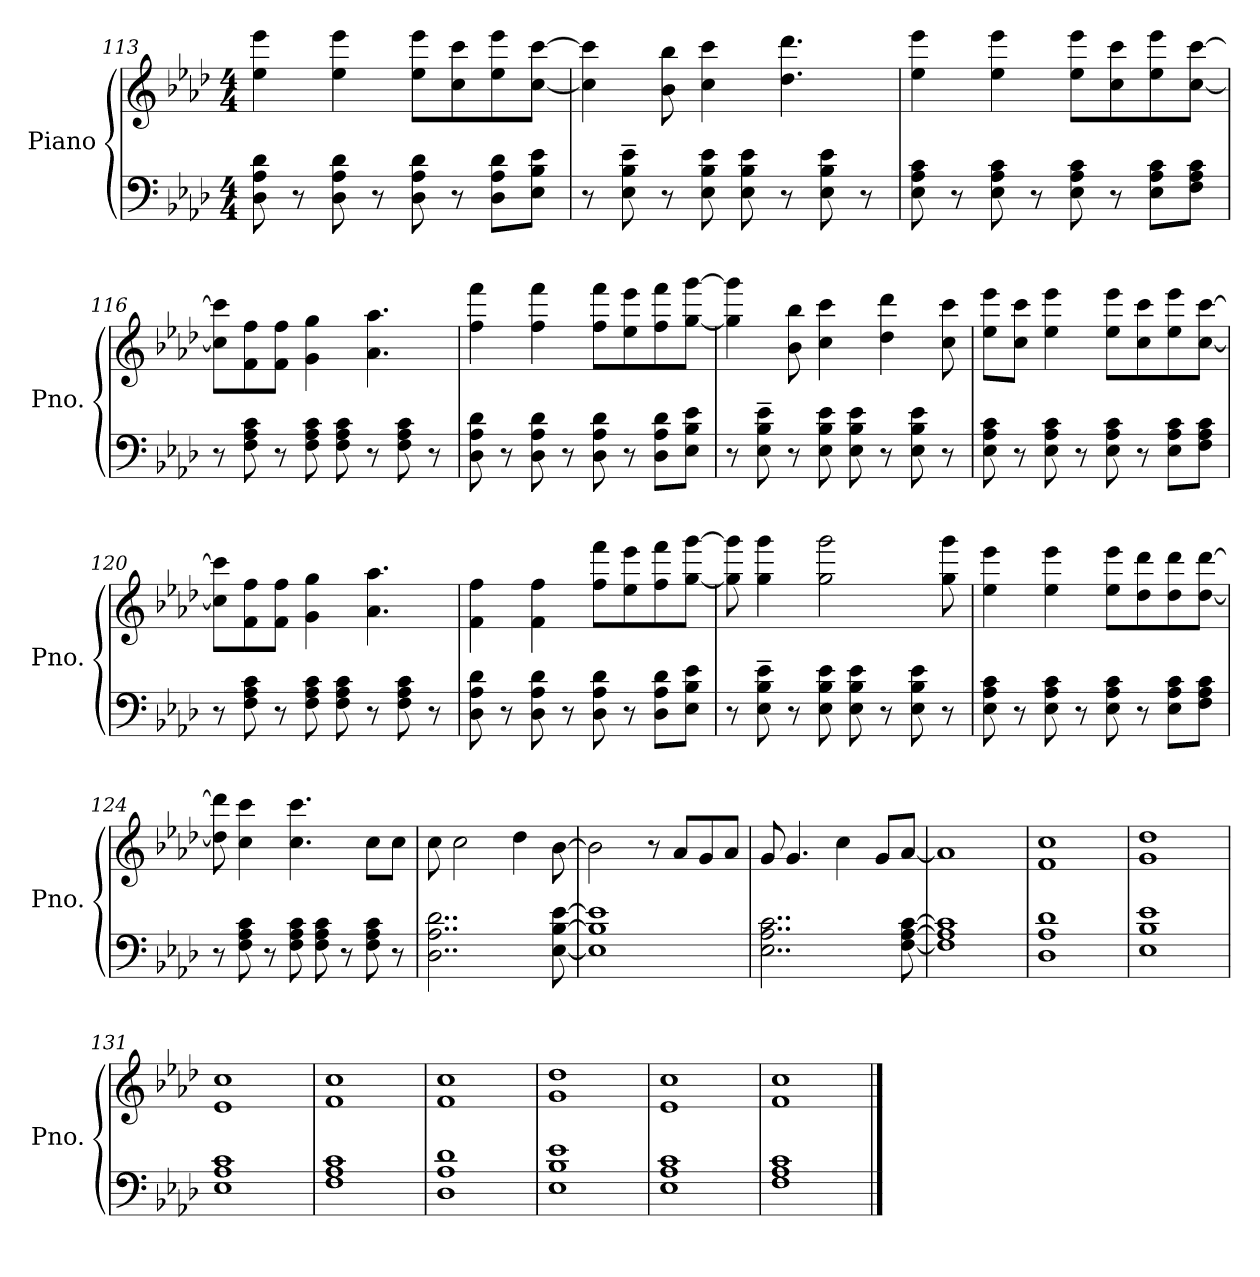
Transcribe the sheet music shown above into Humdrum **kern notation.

**kern	**kern
*part1	*part1
*staff2	*staff1
*I"Piano	*
*I'Pno.	*
*clefF4	*clefG2
*k[b-e-a-d-]	*k[b-e-a-d-]
*M4/4	*M4/4
=113	=113
8D-\ 8A-\ 8d-\	4ee-\ 4eee-\
8r	.
8D-\ 8A-\ 8d-\	4ee-\ 4eee-\
8r	.
8D-\ 8A-\ 8d-\	8ee-\ 8eee-\L
8r	8cc\ 8ccc\
8D-\ 8A-\ 8d-\L	8ee-\ 8eee-\
8E-\ 8B-\ 8e-\J	[8cc\ [8ccc\J
!!LO:LB:g=z
=114	=114
8r	4cc\] 4ccc\]
8E-\~ 8B-\~ 8e-\~	.
8r	8b-\ 8bb-\
8E-\ 8B-\ 8e-\	4cc\ 4ccc\
8E-\ 8B-\ 8e-\	.
8r	4.dd-\ 4.ddd-\
8E-\ 8B-\ 8e-\	.
8r	.
=115	=115
8E-\ 8A-\ 8c\	4ee-\ 4eee-\
8r	.
8E-\ 8A-\ 8c\	4ee-\ 4eee-\
8r	.
8E-\ 8A-\ 8c\	8ee-\ 8eee-\L
8r	8cc\ 8ccc\
8E-\ 8A-\ 8c\L	8ee-\ 8eee-\
8F\ 8A-\ 8c\J	[8cc\ [8ccc\J
=116	=116
8r	8cc\] 8ccc\]L
8F\ 8A-\ 8c\	8f\ 8ff\
8r	8f\ 8ff\J
8F\ 8A-\ 8c\	4g\ 4gg\
8F\ 8A-\ 8c\	.
8r	4.a-\ 4.aa-\
8F\ 8A-\ 8c\	.
8r	.
=117	=117
8D-\ 8A-\ 8d-\	4ff\ 4fff\
8r	.
8D-\ 8A-\ 8d-\	4ff\ 4fff\
8r	.
8D-\ 8A-\ 8d-\	8ff\ 8fff\L
8r	8ee-\ 8eee-\
8D-\ 8A-\ 8d-\L	8ff\ 8fff\
8E-\ 8B-\ 8e-\J	[8gg\ [8ggg\J
=118	=118
8r	4gg\] 4ggg\]
8E-\~ 8B-\~ 8e-\~	.
8r	8b-\ 8bb-\
8E-\ 8B-\ 8e-\	4cc\ 4ccc\
8E-\ 8B-\ 8e-\	.
8r	4dd-\ 4ddd-\
8E-\ 8B-\ 8e-\	.
8r	8cc\ 8ccc\
!!LO:PB:g=z
=119	=119
8E-\ 8A-\ 8c\	8ee-\ 8eee-\L
8r	8cc\ 8ccc\J
8E-\ 8A-\ 8c\	4ee-\ 4eee-\
8r	.
8E-\ 8A-\ 8c\	8ee-\ 8eee-\L
8r	8cc\ 8ccc\
8E-\ 8A-\ 8c\L	8ee-\ 8eee-\
8F\ 8A-\ 8c\J	[8cc\ [8ccc\J
=120	=120
8r	8cc\] 8ccc\]L
8F\ 8A-\ 8c\	8f\ 8ff\
8r	8f\ 8ff\J
8F\ 8A-\ 8c\	4g\ 4gg\
8F\ 8A-\ 8c\	.
8r	4.a-\ 4.aa-\
8F\ 8A-\ 8c\	.
8r	.
=121	=121
8D-\ 8A-\ 8d-\	4f\ 4ff\
8r	.
8D-\ 8A-\ 8d-\	4f\ 4ff\
8r	.
8D-\ 8A-\ 8d-\	8ff\ 8fff\L
8r	8ee-\ 8eee-\
8D-\ 8A-\ 8d-\L	8ff\ 8fff\
8E-\ 8B-\ 8e-\J	[8gg\ [8ggg\J
=122	=122
8r	8gg\] 8ggg\]
8E-\~ 8B-\~ 8e-\~	4gg\ 4ggg\
8r	.
8E-\ 8B-\ 8e-\	2gg\ 2ggg\
8E-\ 8B-\ 8e-\	.
8r	.
8E-\ 8B-\ 8e-\	.
8r	8gg\ 8ggg\
=123	=123
8E-\ 8A-\ 8c\	4ee-\ 4eee-\
8r	.
8E-\ 8A-\ 8c\	4ee-\ 4eee-\
8r	.
8E-\ 8A-\ 8c\	8ee-\ 8eee-\L
8r	8dd-\ 8ddd-\
8E-\ 8A-\ 8c\L	8dd-\ 8ddd-\
8F\ 8A-\ 8c\J	[8dd-\ [8ddd-\J
!!LO:LB:g=z
=124	=124
8r	8dd-\] 8ddd-\]
8F\ 8A-\ 8c\	4cc\ 4ccc\
8r	.
8F\ 8A-\ 8c\	4.cc\ 4.ccc\
8F\ 8A-\ 8c\	.
8r	.
8F\ 8A-\ 8c\	8cc\L
8r	8cc\J
=125	=125
2..D-\ 2..A-\ 2..d-\	8cc\
.	2cc\
.	4dd-\
[8E-\ [8B-\ [8e-\	[8b-\
=126	=126
1E-] 1B-] 1e-]	2b-\]
.	8r
.	8a-/L
.	8g/
.	8a-/J
=127	=127
2..E-\ 2..A-\ 2..c\	8g/
.	4.g/
.	4cc\
.	8g/L
[8F\ [8A-\ [8c\	[8a-/J
=128	=128
1F] 1A-] 1c]	1a-]
=129	=129
1D- 1A- 1d-	1f 1cc
=130	=130
1E- 1B- 1e-	1g 1dd-
=131	=131
1E- 1A- 1c	1e- 1cc
=132	=132
1F 1A- 1c	1f 1cc
=133	=133
1D- 1A- 1d-	1f 1cc
=134	=134
1E- 1B- 1e-	1g 1dd-
=135	=135
1E- 1A- 1c	1e- 1cc
=136	=136
1F 1A- 1c	1f 1cc
==	==
*-	*-
